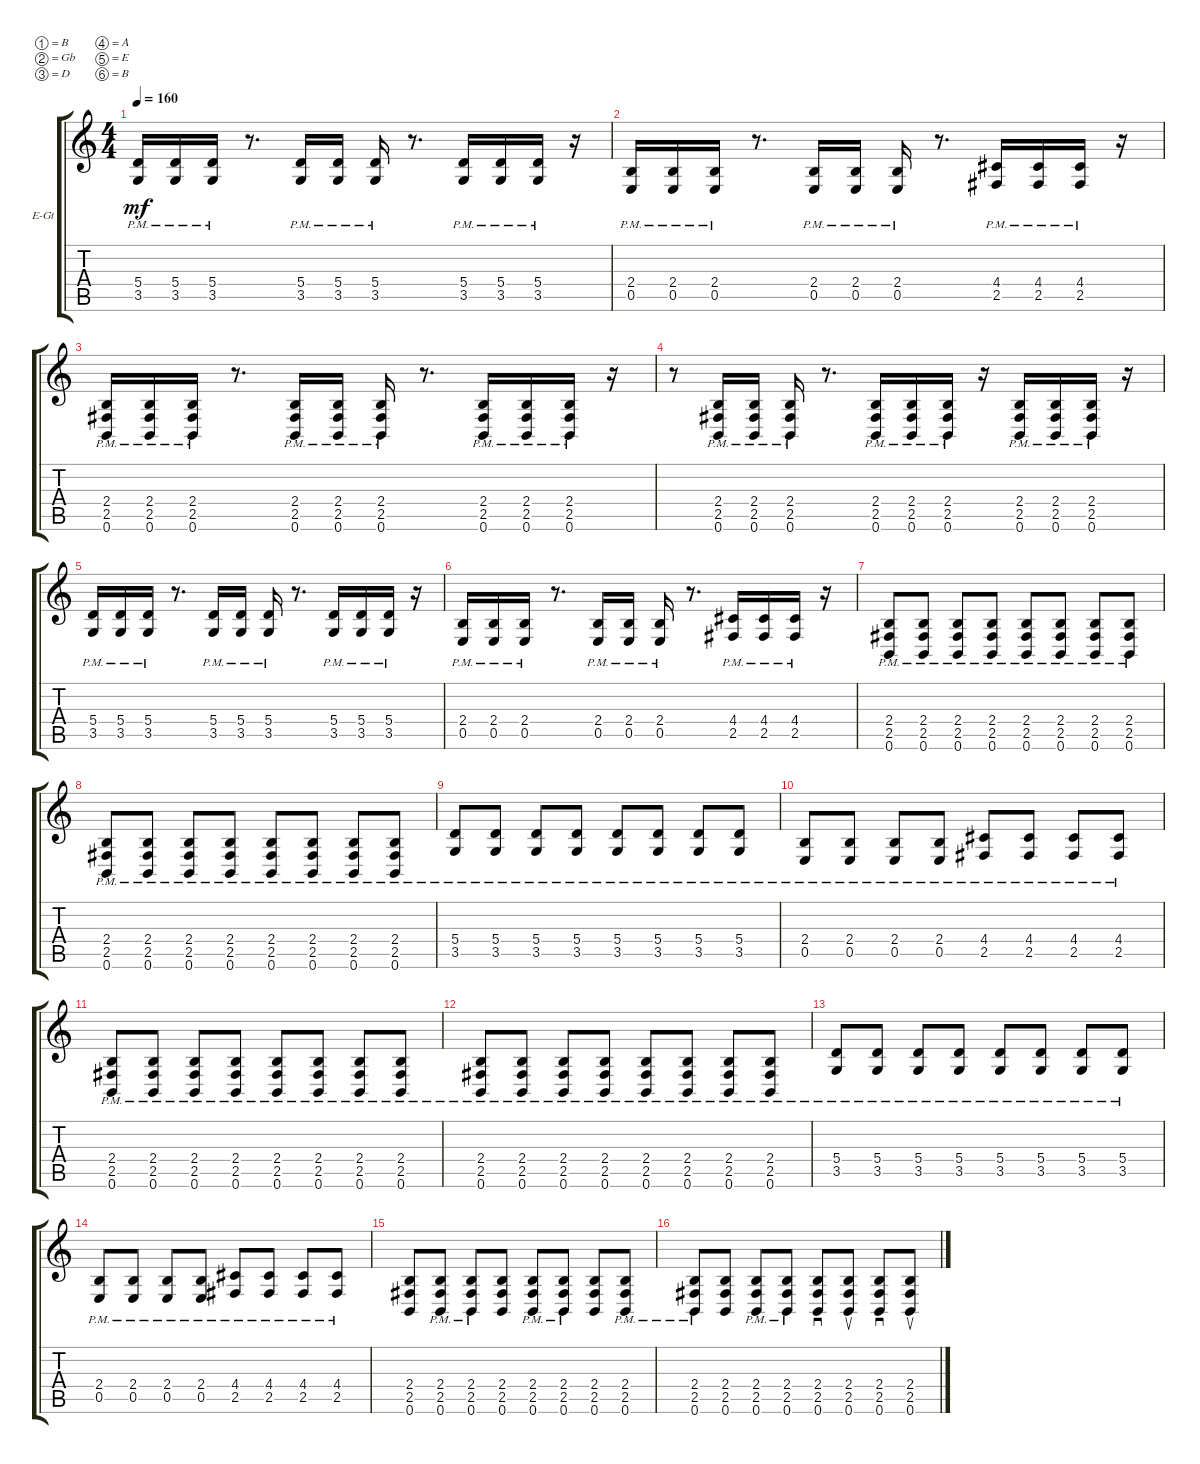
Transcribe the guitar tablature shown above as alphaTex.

\bracketExtendMode groupsimilarinstruments
\firstSystemTrackNameOrientation horizontal
\otherSystemsTrackNameOrientation horizontal
\track ("Guitar 1" "E-Gt") {instrument distortionguitar}
\staff {score tabs}
\tuning (B3 Gb3 D3 A2 E2 B1)
\ts (4 4)
\tempo 160
\clef g2
\ks c
(3.5{pm} 5.4{pm}).16{dy mf} (3.5{pm} 5.4{pm}).16 (3.5{pm} 5.4{pm}).16 r.8{d} (3.5{pm} 5.4{pm}).16 (3.5{pm} 5.4{pm}).16 (3.5{pm} 5.4{pm}).16 r.8{d} (3.5{pm} 5.4{pm}).16 (3.5{pm} 5.4{pm}).16 (3.5{pm} 5.4{pm}).16 r.16 |
(0.5{pm} 2.4{pm}).16 (0.5{pm} 2.4{pm}).16 (0.5{pm} 2.4{pm}).16 r.8{d} (0.5{pm} 2.4{pm}).16 (0.5{pm} 2.4{pm}).16 (0.5{pm} 2.4{pm}).16 r.8{d} (2.5{pm} 4.4{pm}).16 (2.5{pm} 4.4{pm}).16 (2.5{pm} 4.4{pm}).16 r.16 |
(0.6{pm} 2.5{pm} 2.4{pm}).16 (0.6{pm} 2.5{pm} 2.4{pm}).16 (0.6{pm} 2.5{pm} 2.4{pm}).16 r.8{d} (0.6{pm} 2.5{pm} 2.4{pm}).16 (0.6{pm} 2.5{pm} 2.4{pm}).16 (0.6{pm} 2.5{pm} 2.4{pm}).16 r.8{d} (0.6{pm} 2.5{pm} 2.4{pm}).16 (0.6{pm} 2.5{pm} 2.4{pm}).16 (0.6{pm} 2.5{pm} 2.4{pm}).16 r.16 |
r.8 (0.6{pm} 2.5{pm} 2.4{pm}).16 (0.6{pm} 2.5{pm} 2.4{pm}).16 (0.6{pm} 2.5{pm} 2.4{pm}).16 r.8{d} (0.6{pm} 2.5{pm} 2.4{pm}).16 (2.4{pm} 2.5{pm} 0.6{pm}).16 (0.6{pm} 2.5{pm} 2.4{pm}).16 r.16 (0.6{pm} 2.5{pm} 2.4{pm}).16 (0.6{pm} 2.5{pm} 2.4{pm}).16 (0.6{pm} 2.5{pm} 2.4{pm}).16 r.16 |
(3.5{pm} 5.4{pm}).16 (3.5{pm} 5.4{pm}).16 (3.5{pm} 5.4{pm}).16 r.8{d} (3.5{pm} 5.4{pm}).16 (3.5{pm} 5.4{pm}).16 (3.5{pm} 5.4{pm}).16 r.8{d} (3.5{pm} 5.4{pm}).16 (3.5{pm} 5.4{pm}).16 (3.5{pm} 5.4{pm}).16 r.16 |
(0.5{pm} 2.4{pm}).16 (0.5{pm} 2.4{pm}).16 (0.5{pm} 2.4{pm}).16 r.8{d} (0.5{pm} 2.4{pm}).16 (0.5{pm} 2.4{pm}).16 (0.5{pm} 2.4{pm}).16 r.8{d} (2.5{pm} 4.4{pm}).16 (2.5{pm} 4.4{pm}).16 (2.5{pm} 4.4{pm}).16 r.16 |
(0.6{pm} 2.5{pm} 2.4{pm}).8 (0.6{pm} 2.5{pm} 2.4{pm}).8 (0.6{pm} 2.5{pm} 2.4{pm}).8 (0.6{pm} 2.5{pm} 2.4{pm}).8 (0.6{pm} 2.5{pm} 2.4{pm}).8 (0.6{pm} 2.5{pm} 2.4{pm}).8 (0.6{pm} 2.5{pm} 2.4{pm}).8 (0.6{pm} 2.5{pm} 2.4{pm}).8 |
(0.6{pm} 2.5{pm} 2.4{pm}).8 (0.6{pm} 2.5{pm} 2.4{pm}).8 (0.6{pm} 2.5{pm} 2.4{pm}).8 (0.6{pm} 2.5{pm} 2.4{pm}).8 (0.6{pm} 2.5{pm} 2.4{pm}).8 (0.6{pm} 2.5{pm} 2.4{pm}).8 (0.6{pm} 2.5{pm} 2.4{pm}).8 (0.6{pm} 2.5{pm} 2.4{pm}).8 |
(3.5{pm} 5.4{pm}).8 (3.5{pm} 5.4{pm}).8 (3.5{pm} 5.4{pm}).8 (3.5{pm} 5.4{pm}).8 (3.5{pm} 5.4{pm}).8 (3.5{pm} 5.4{pm}).8 (3.5{pm} 5.4{pm}).8 (3.5{pm} 5.4{pm}).8 |
(0.5{pm} 2.4{pm}).8 (0.5{pm} 2.4{pm}).8 (0.5{pm} 2.4{pm}).8 (0.5{pm} 2.4{pm}).8 (2.5{pm} 4.4{pm}).8 (2.5{pm} 4.4{pm}).8 (2.5{pm} 4.4{pm}).8 (2.5{pm} 4.4{pm}).8 |
(0.6{pm} 2.5{pm} 2.4{pm}).8 (0.6{pm} 2.5{pm} 2.4{pm}).8 (0.6{pm} 2.5{pm} 2.4{pm}).8 (0.6{pm} 2.5{pm} 2.4{pm}).8 (0.6{pm} 2.5{pm} 2.4{pm}).8 (0.6{pm} 2.5{pm} 2.4{pm}).8 (0.6{pm} 2.5{pm} 2.4{pm}).8 (0.6{pm} 2.5{pm} 2.4{pm}).8 |
(0.6{pm} 2.5{pm} 2.4{pm}).8 (0.6{pm} 2.5{pm} 2.4{pm}).8 (0.6{pm} 2.5{pm} 2.4{pm}).8 (0.6{pm} 2.5{pm} 2.4{pm}).8 (0.6{pm} 2.5{pm} 2.4{pm}).8 (0.6{pm} 2.5{pm} 2.4{pm}).8 (0.6{pm} 2.5{pm} 2.4{pm}).8 (0.6{pm} 2.5{pm} 2.4{pm}).8 |
(3.5{pm} 5.4{pm}).8 (3.5{pm} 5.4{pm}).8 (3.5{pm} 5.4{pm}).8 (3.5{pm} 5.4{pm}).8 (3.5{pm} 5.4{pm}).8 (3.5{pm} 5.4{pm}).8 (3.5{pm} 5.4{pm}).8 (3.5{pm} 5.4{pm}).8 |
(0.5{pm} 2.4{pm}).8 (0.5{pm} 2.4{pm}).8 (0.5{pm} 2.4{pm}).8 (0.5{pm} 2.4{pm}).8 (2.5{pm} 4.4{pm}).8 (2.5{pm} 4.4{pm}).8 (2.5{pm} 4.4{pm}).8 (2.5{pm} 4.4{pm}).8 |
(0.6 2.5 2.4).8 (0.6{pm} 2.5{pm} 2.4{pm}).8 (0.6{pm} 2.5{pm} 2.4{pm}).8 (0.6 2.5 2.4).8 (0.6{pm} 2.5{pm} 2.4{pm}).8 (0.6{pm} 2.5{pm} 2.4{pm}).8 (0.6 2.5 2.4).8 (0.6{pm} 2.5{pm} 2.4{pm}).8 |
(0.6{pm} 2.5{pm} 2.4{pm}).8 (0.6 2.5 2.4).8 (0.6{pm} 2.5{pm} 2.4{pm}).8 (0.6{pm} 2.5{pm} 2.4{pm}).8 (0.6 2.5 2.4).8{sd} (0.6 2.5 2.4).8{su} (0.6 2.5 2.4).8{sd} (0.6 2.5 2.4).8{su}
